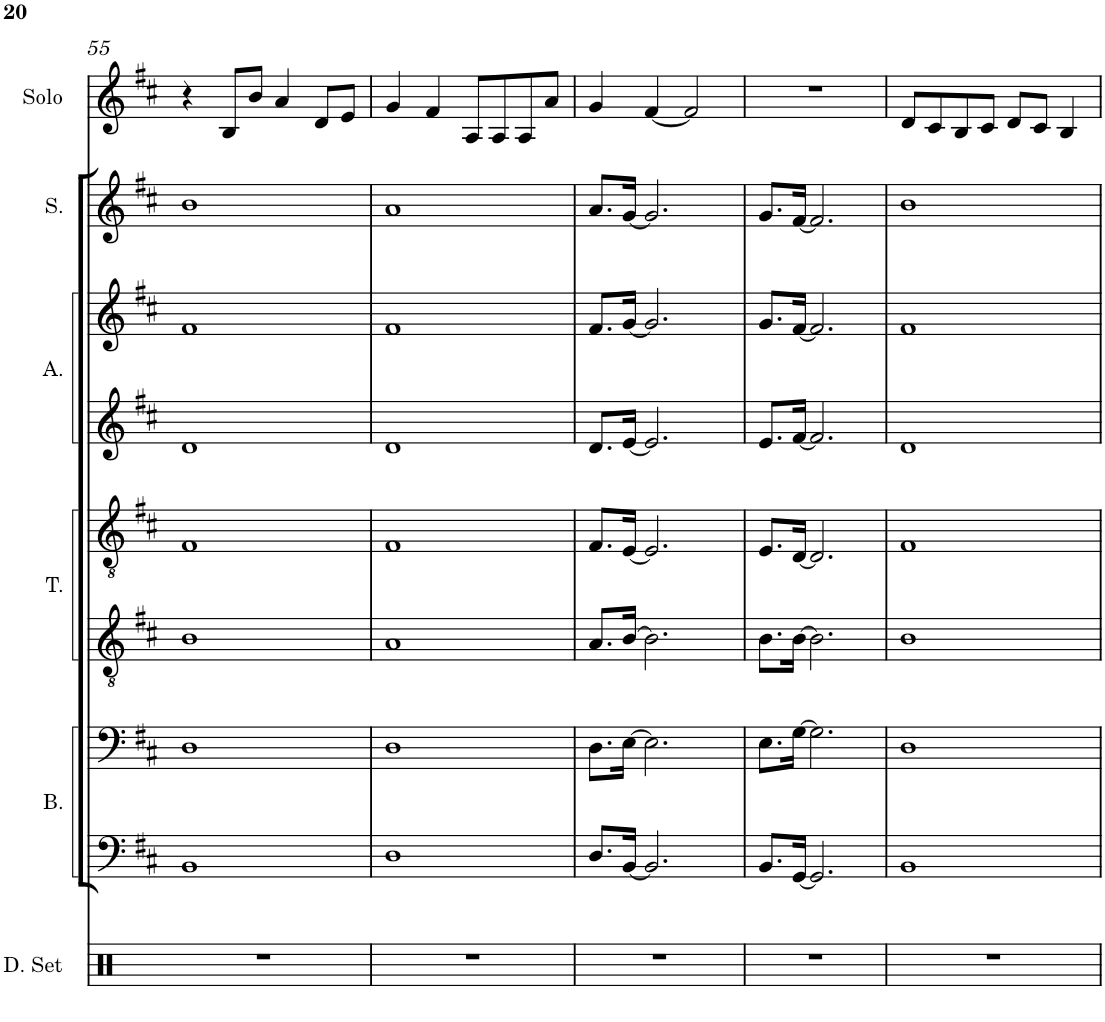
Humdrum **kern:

**kern	**kern	**kern	**kern	**kern	**kern	**kern	**kern	**kern
*part6	*part5	*part5	*part4	*part4	*part3	*part3	*part2	*part1
*staff9	*staff8	*staff7	*staff6	*staff5	*staff4	*staff3	*staff2	*staff1
*I"Drumset	*I"Bass	*	*I"Tenor	*	*I"Alto	*	*I"Soprano	*I"Solo
*I'D. Set	*I'B.	*	*I'T.	*	*I'A.	*	*I'S.	*I'Solo
!!LO:PB:g=z
*clefX	*clefF4	*clefF4	*clefGv2	*clefGv2	*clefG2	*clefG2	*clefG2	*clefG2
*k[]	*k[f#c#]	*k[f#c#]	*k[f#c#]	*k[f#c#]	*k[f#c#]	*k[f#c#]	*k[f#c#]	*k[f#c#]
*M4/4	*M4/4	*M4/4	*M4/4	*M4/4	*M4/4	*M4/4	*M4/4	*M4/4
=55	=55	=55	=55	=55	=55	=55	=55	=55
1r	1BB	1D	1B	1F#	1d	1f#	1b	4r
.	.	.	.	.	.	.	.	8B/L
.	.	.	.	.	.	.	.	8b/J
.	.	.	.	.	.	.	.	4a/
.	.	.	.	.	.	.	.	8d/L
.	.	.	.	.	.	.	.	8e/J
=56	=56	=56	=56	=56	=56	=56	=56	=56
1r	1D	1D	1A	1F#	1d	1f#	1a	4g/
.	.	.	.	.	.	.	.	4f#/
.	.	.	.	.	.	.	.	8A/L
.	.	.	.	.	.	.	.	8A/
.	.	.	.	.	.	.	.	8A/
.	.	.	.	.	.	.	.	8a/J
=57	=57	=57	=57	=57	=57	=57	=57	=57
1r	8.D/L	8.D\L	8.A/L	8.F#/L	8.d/L	8.f#/L	8.a/L	4g/
.	[16BB/Jk	[16E\Jk	[16B/Jk	[16E/Jk	[16e/Jk	[16g/Jk	[16g/Jk	.
.	2.BB/]	2.E\]	2.B\]	2.E/]	2.e/]	2.g/]	2.g/]	[4f#/
.	.	.	.	.	.	.	.	2f#/]
=58	=58	=58	=58	=58	=58	=58	=58	=58
1r	8.BB/L	8.E\L	8.B\L	8.E/L	8.e/L	8.g/L	8.g/L	1r
.	[16GG/Jk	[16G\Jk	[16B\Jk	[16D/Jk	[16f#/Jk	[16f#/Jk	[16f#/Jk	.
.	2.GG/]	2.G\]	2.B\]	2.D/]	2.f#/]	2.f#/]	2.f#/]	.
=59	=59	=59	=59	=59	=59	=59	=59	=59
1r	1BB	1D	1B	1F#	1d	1f#	1b	8d/L
.	.	.	.	.	.	.	.	8c#/
.	.	.	.	.	.	.	.	8B/
.	.	.	.	.	.	.	.	8c#/J
.	.	.	.	.	.	.	.	8d/L
.	.	.	.	.	.	.	.	8c#/J
.	.	.	.	.	.	.	.	4B/
=	=	=	=	=	=	=	=	=
*-	*-	*-	*-	*-	*-	*-	*-	*-
